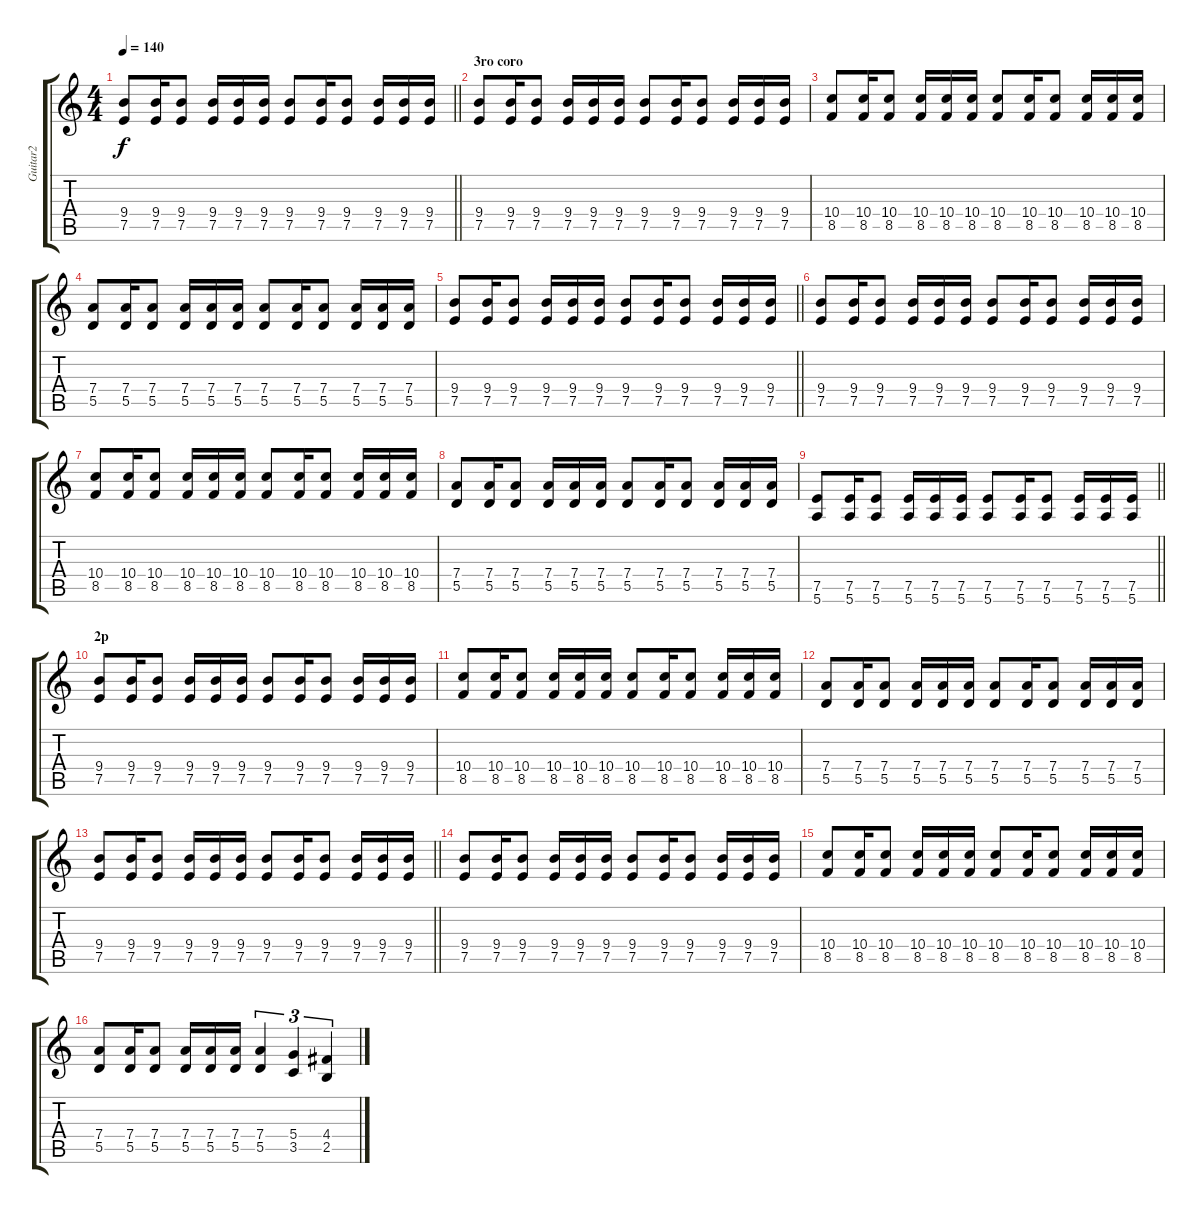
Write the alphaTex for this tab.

\track ("Guitar2" "Guitar2") {instrument overdrivenguitar}
\staff {score tabs}
\tuning (E4 B3 G3 D3 A2 E2) {hide}
\ts (4 4)
\tempo 140
\clef g2
\barLineRight lightlight
\ks c
(9.4 7.5).8{dy f} (9.4 7.5).16 (9.4 7.5).8 (9.4 7.5).16 (9.4 7.5).16 (9.4 7.5).16 (9.4 7.5).8 (9.4 7.5).16 (9.4 7.5).8 (9.4 7.5).16 (9.4 7.5).16 (9.4 7.5).16 |
\section ("" "3ro coro")
(9.4 7.5).8 (9.4 7.5).16 (9.4 7.5).8 (9.4 7.5).16 (9.4 7.5).16 (9.4 7.5).16 (9.4 7.5).8 (9.4 7.5).16 (9.4 7.5).8 (9.4 7.5).16 (9.4 7.5).16 (9.4 7.5).16 |
(10.4 8.5).8 (10.4 8.5).16 (10.4 8.5).8 (10.4 8.5).16 (10.4 8.5).16 (10.4 8.5).16 (10.4 8.5).8 (10.4 8.5).16 (10.4 8.5).8 (10.4 8.5).16 (10.4 8.5).16 (10.4 8.5).16 |
(7.4 5.5).8 (7.4 5.5).16 (7.4 5.5).8 (7.4 5.5).16 (7.4 5.5).16 (7.4 5.5).16 (7.4 5.5).8 (7.4 5.5).16 (7.4 5.5).8 (7.4 5.5).16 (7.4 5.5).16 (7.4 5.5).16 |
\barLineRight lightlight
(9.4 7.5).8 (9.4 7.5).16 (9.4 7.5).8 (9.4 7.5).16 (9.4 7.5).16 (9.4 7.5).16 (9.4 7.5).8 (9.4 7.5).16 (9.4 7.5).8 (9.4 7.5).16 (9.4 7.5).16 (9.4 7.5).16 |
(9.4 7.5).8 (9.4 7.5).16 (9.4 7.5).8 (9.4 7.5).16 (9.4 7.5).16 (9.4 7.5).16 (9.4 7.5).8 (9.4 7.5).16 (9.4 7.5).8 (9.4 7.5).16 (9.4 7.5).16 (9.4 7.5).16 |
(10.4 8.5).8 (10.4 8.5).16 (10.4 8.5).8 (10.4 8.5).16 (10.4 8.5).16 (10.4 8.5).16 (10.4 8.5).8 (10.4 8.5).16 (10.4 8.5).8 (10.4 8.5).16 (10.4 8.5).16 (10.4 8.5).16 |
(7.4 5.5).8 (7.4 5.5).16 (7.4 5.5).8 (7.4 5.5).16 (7.4 5.5).16 (7.4 5.5).16 (7.4 5.5).8 (7.4 5.5).16 (7.4 5.5).8 (7.4 5.5).16 (7.4 5.5).16 (7.4 5.5).16 |
\barLineRight lightlight
(7.5 5.6).8 (7.5 5.6).16 (7.5 5.6).8 (7.5 5.6).16 (7.5 5.6).16 (7.5 5.6).16 (7.5 5.6).8 (7.5 5.6).16 (7.5 5.6).8 (7.5 5.6).16 (7.5 5.6).16 (7.5 5.6).16 |
\section ("" "2p")
(9.4 7.5).8 (9.4 7.5).16 (9.4 7.5).8 (9.4 7.5).16 (9.4 7.5).16 (9.4 7.5).16 (9.4 7.5).8 (9.4 7.5).16 (9.4 7.5).8 (9.4 7.5).16 (9.4 7.5).16 (9.4 7.5).16 |
(10.4 8.5).8 (10.4 8.5).16 (10.4 8.5).8 (10.4 8.5).16 (10.4 8.5).16 (10.4 8.5).16 (10.4 8.5).8 (10.4 8.5).16 (10.4 8.5).8 (10.4 8.5).16 (10.4 8.5).16 (10.4 8.5).16 |
(7.4 5.5).8 (7.4 5.5).16 (7.4 5.5).8 (7.4 5.5).16 (7.4 5.5).16 (7.4 5.5).16 (7.4 5.5).8 (7.4 5.5).16 (7.4 5.5).8 (7.4 5.5).16 (7.4 5.5).16 (7.4 5.5).16 |
\barLineRight lightlight
(9.4 7.5).8 (9.4 7.5).16 (9.4 7.5).8 (9.4 7.5).16 (9.4 7.5).16 (9.4 7.5).16 (9.4 7.5).8 (9.4 7.5).16 (9.4 7.5).8 (9.4 7.5).16 (9.4 7.5).16 (9.4 7.5).16 |
(9.4 7.5).8 (9.4 7.5).16 (9.4 7.5).8 (9.4 7.5).16 (9.4 7.5).16 (9.4 7.5).16 (9.4 7.5).8 (9.4 7.5).16 (9.4 7.5).8 (9.4 7.5).16 (9.4 7.5).16 (9.4 7.5).16 |
(10.4 8.5).8 (10.4 8.5).16 (10.4 8.5).8 (10.4 8.5).16 (10.4 8.5).16 (10.4 8.5).16 (10.4 8.5).8 (10.4 8.5).16 (10.4 8.5).8 (10.4 8.5).16 (10.4 8.5).16 (10.4 8.5).16 |
(7.4 5.5).8 (7.4 5.5).16 (7.4 5.5).8 (7.4 5.5).16 (7.4 5.5).16 (7.4 5.5).16 (7.4 5.5).4{tu (3 2)} (5.4 3.5).4{tu (3 2)} (4.4 2.5).4{tu (3 2)}
